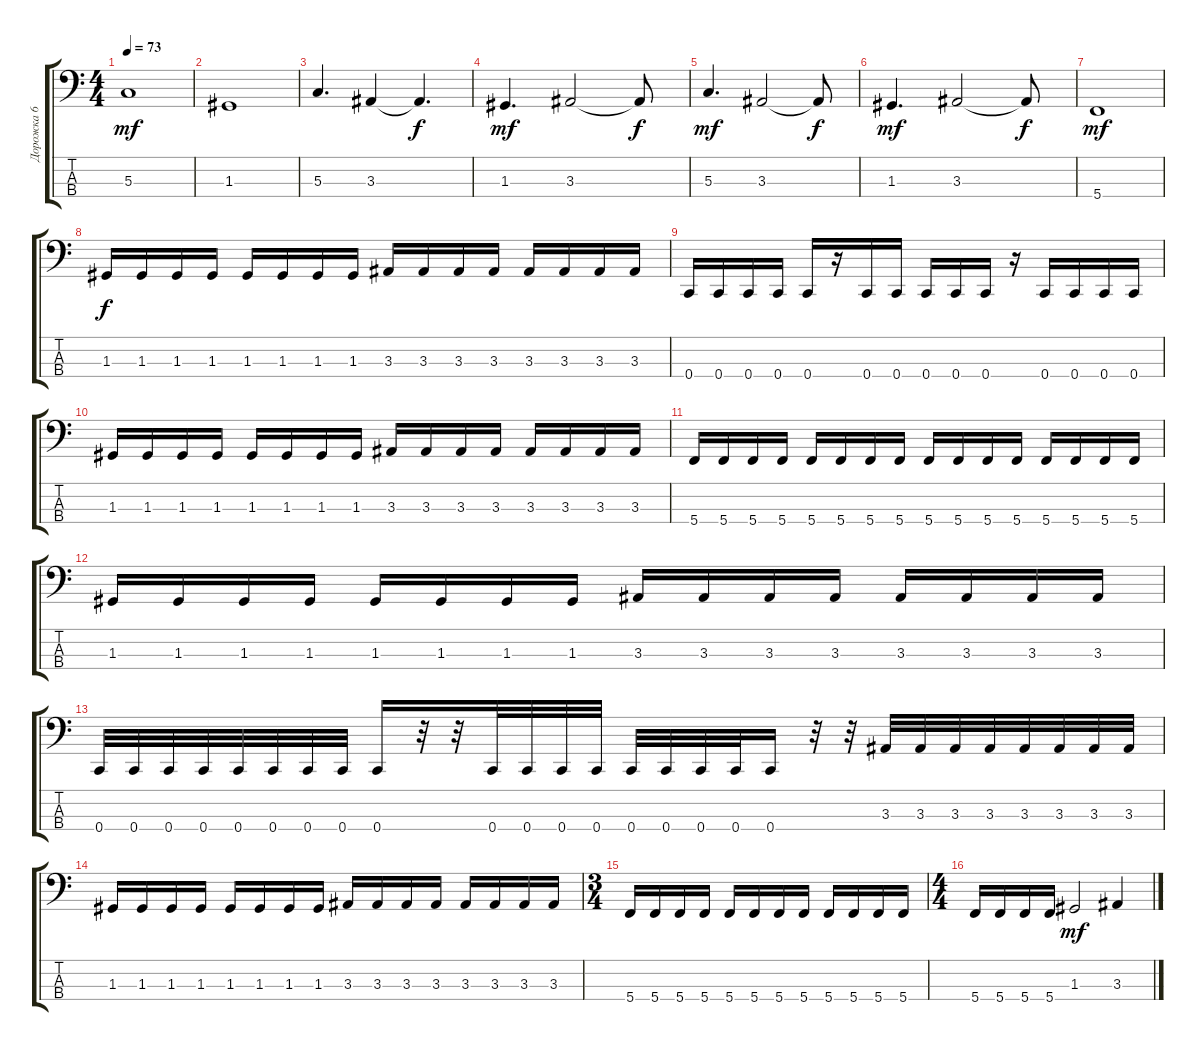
\track ("Дорожка 6" "Дорожка 6") {instrument electricbassfinger}
\staff {score tabs}
\tuning (F2 C2 G1 C1) {hide}
\ts (4 4)
\tempo 73
\clef f4
\ks c
5.3.1{dy mf} |
1.3.1 |
5.3.4{d} 3.3.4 3.3{t}.4{d dy f} |
1.3.4{d dy mf} 3.3.2 3.3{t}.8{dy f} |
5.3.4{d dy mf} 3.3.2 3.3{t}.8{dy f} |
1.3.4{d dy mf} 3.3.2 3.3{t}.8{dy f} |
5.4.1{dy mf} |
1.3.16{dy f} 1.3.16 1.3.16 1.3.16 1.3.16 1.3.16 1.3.16 1.3.16 3.3.16 3.3.16 3.3.16 3.3.16 3.3.16 3.3.16 3.3.16 3.3.16 |
0.4.16 0.4.16 0.4.16 0.4.16 0.4.16 r.16 0.4.16 0.4.16 0.4.16 0.4.16 0.4.16 r.16 0.4.16 0.4.16 0.4.16 0.4.16 |
1.3.16 1.3.16 1.3.16 1.3.16 1.3.16 1.3.16 1.3.16 1.3.16 3.3.16 3.3.16 3.3.16 3.3.16 3.3.16 3.3.16 3.3.16 3.3.16 |
5.4.16 5.4.16 5.4.16 5.4.16 5.4.16 5.4.16 5.4.16 5.4.16 5.4.16 5.4.16 5.4.16 5.4.16 5.4.16 5.4.16 5.4.16 5.4.16 |
1.3.16 1.3.16 1.3.16 1.3.16 1.3.16 1.3.16 1.3.16 1.3.16 3.3.16 3.3.16 3.3.16 3.3.16 3.3.16 3.3.16 3.3.16 3.3.16 |
0.4.32 0.4.32 0.4.32 0.4.32 0.4.32 0.4.32 0.4.32 0.4.32 0.4.16 r.32 r.32 0.4.32 0.4.32 0.4.32 0.4.32 0.4.32 0.4.32 0.4.32 0.4.32 0.4.16 r.32 r.32 3.3.32 3.3.32 3.3.32 3.3.32 3.3.32 3.3.32 3.3.32 3.3.32 |
1.3.16 1.3.16 1.3.16 1.3.16 1.3.16 1.3.16 1.3.16 1.3.16 3.3.16 3.3.16 3.3.16 3.3.16 3.3.16 3.3.16 3.3.16 3.3.16 |
\ts (3 4)
5.4.16 5.4.16 5.4.16 5.4.16 5.4.16 5.4.16 5.4.16 5.4.16 5.4.16 5.4.16 5.4.16 5.4.16 |
\ts (4 4)
5.4.16 5.4.16 5.4.16 5.4.16 1.3.2{dy mf} 3.3.4
